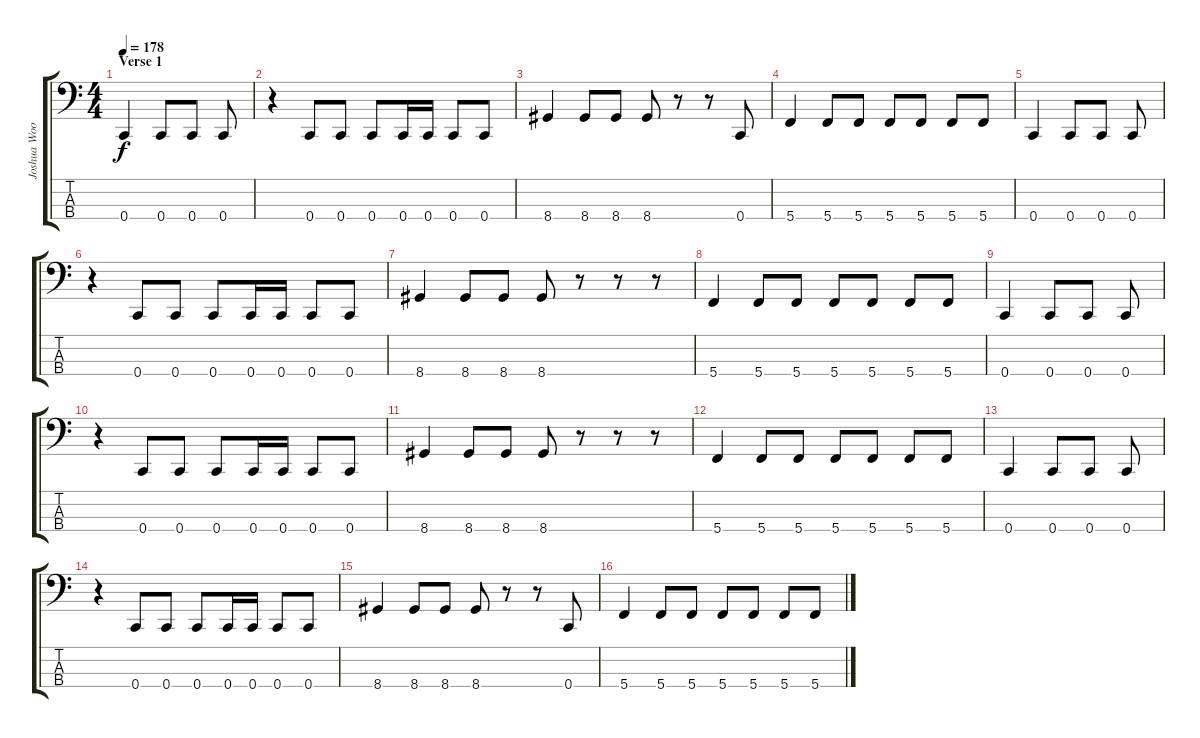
\track ("Joshua Woodward" "Joshua Woo") {instrument electricbassfinger}
\staff {score tabs}
\tuning (F2 C2 G1 C1) {hide}
\ts (4 4)
\section ("" "Verse 1")
\tempo 178
\clef f4
\ks c
0.4.4{dy f} 0.4.8 0.4.8 0.4.8 |
r.4 0.4.8 0.4.8 0.4.8 0.4.16 0.4.16 0.4.8 0.4.8 |
8.4.4 8.4.8 8.4.8 8.4.8 r.8 r.8 0.4.8 |
5.4.4 5.4.8 5.4.8 5.4.8 5.4.8 5.4.8 5.4.8 |
0.4.4 0.4.8 0.4.8 0.4.8 |
r.4 0.4.8 0.4.8 0.4.8 0.4.16 0.4.16 0.4.8 0.4.8 |
8.4.4 8.4.8 8.4.8 8.4.8 r.8 r.8 r.8 |
5.4.4 5.4.8 5.4.8 5.4.8 5.4.8 5.4.8 5.4.8 |
0.4.4 0.4.8 0.4.8 0.4.8 |
r.4 0.4.8 0.4.8 0.4.8 0.4.16 0.4.16 0.4.8 0.4.8 |
8.4.4 8.4.8 8.4.8 8.4.8 r.8 r.8 r.8 |
5.4.4 5.4.8 5.4.8 5.4.8 5.4.8 5.4.8 5.4.8 |
0.4.4 0.4.8 0.4.8 0.4.8 |
r.4 0.4.8 0.4.8 0.4.8 0.4.16 0.4.16 0.4.8 0.4.8 |
8.4.4 8.4.8 8.4.8 8.4.8 r.8 r.8 0.4.8 |
5.4.4 5.4.8 5.4.8 5.4.8 5.4.8 5.4.8 5.4.8
